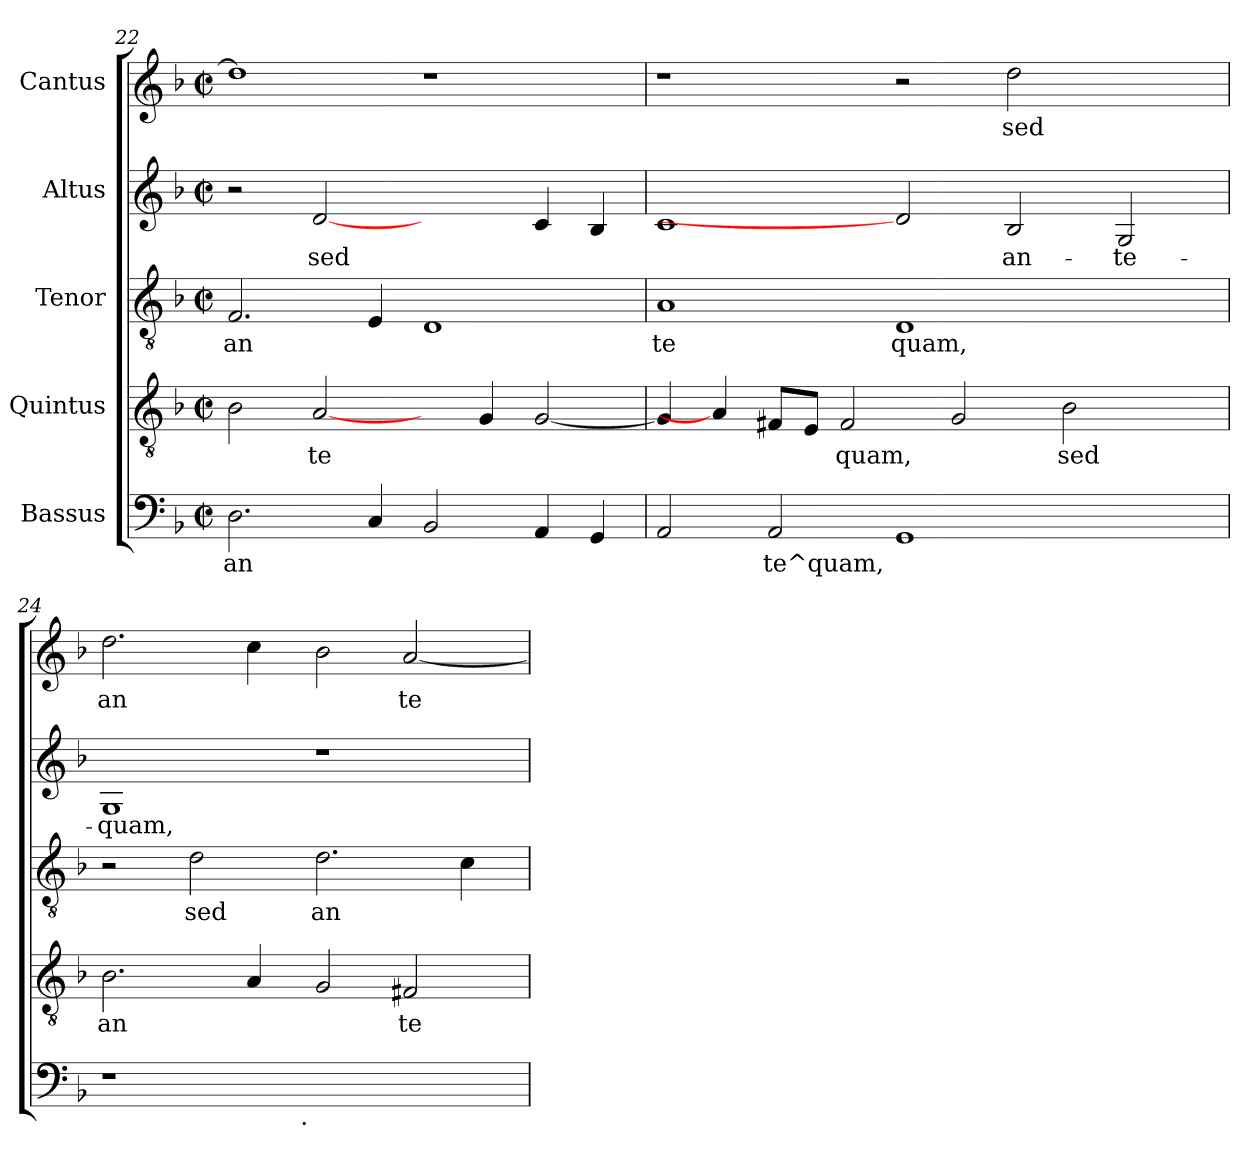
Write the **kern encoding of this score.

**kern	**text	**kern	**text	**kern	**text	**kern	**text	**kern	**text
*part5	*part5	*part4	*part4	*part3	*part3	*part2	*part2	*part1	*part1
*staff5	*staff5	*staff4	*staff4	*staff3	*staff3	*staff2	*staff2	*staff1	*staff1
*I"Bassus	*	*I"Quintus	*	*I"Tenor	*	*I"Altus	*	*I"Cantus	*
*clefF4	*	*clefGv2	*	*clefGv2	*	*clefG2	*	*clefG2	*
*k[b-]	*	*k[b-]	*	*k[b-]	*	*k[b-]	*	*k[b-]	*
*F:	*	*F:	*	*F:	*	*F:	*	*F:	*
*M2/2	*	*M2/2	*	*M2/2	*	*M2/2	*	*M2/2	*
*met(c|)	*	*met(c|)	*	*met(c|)	*	*met(c|)	*	*met(c|)	*
=22	=22	=22	=22	=22	=22	=22	=22	=22	=22
!	!LO:LY:b:cj	!	!LO:LY:b:cj	!	!LO:LY:b:cj	!	!	!	!LO:LY:b:cj
2.D\	an	2B-\	.	2.F/	an	2r	.	1dd]	.
!	!	!	!LO:LY:b:cj	!	!	!	!LO:LY:b:cj	!	!
.	.	[2A/	te	.	.	[2d	-sed	.	.
!	!LO:LY:b:cj	!	!	!	!LO:LY:b:cj	!	!	!	!
4C/	.	.	.	4E/	.	.	.	.	.
!	!LO:LY:b:cj	!	!	!	!LO:LY:b:cj	!	!	!	!
2BB-/	.	4ryy	.	1D	.	2ryy	.	1r	.
!	!	!	!LO:LY:b:cj	!	!	!	!	!	!
.	.	4G/	.	.	.	.	.	.	.
!	!LO:LY:b:cj	!	!LO:LY:b:cj	!	!	!	!LO:LY:b:cj	!	!
4AA/	.	[<2G/	.	.	.	4c/	.	.	.
!	!LO:LY:b:cj	!	!	!	!	!	!LO:LY:b:cj	!	!
4GG/	.	.	.	.	.	4B-/	.	.	.
=23	=23	=23	=23	=23	=23	=23	=23	=23	=23
!	!LO:LY:b:cj	!	!LO:LY:b:cj	!	!LO:LY:b:cj	!	!LO:LY:b:cj	!	!
2AA/	.	4G/]	.	1A	te	1c	.	1r	.
.	.	4A/]	.	.	.	.	.	.	.
!	!LO:LY:b:cj	!	!LO:LY:b:cj	!	!	!	!	!	!
2AA/	te^quam,	8F#/L	.	.	.	.	.	.	.
!	!	!	!LO:LY:b:cj	!	!	!	!	!	!
.	.	8E/J	.	.	.	.	.	.	.
!	!	!	!LO:LY:b:cj	!	!	!	!	!	!
.	.	2F#/	quam,	.	.	.	.	.	.
!	!LO:LY:b:cj	!	!	!	!LO:LY:b:cj	!	!	!	!
1GG	.	.	.	1D	quam,	2d]	.	2r	.
!	!	!	!LO:LY:b:cj	!	!	!	!	!	!
.	.	2G/	.	.	.	.	.	.	.
!	!	!	!	!	!	!	!LO:LY:b:cj	!	!LO:LY:b:cj
.	.	.	.	.	.	2B-/	an-	2dd\	sed
!	!	!	!LO:LY:b:cj	!	!	!	!	!	!
.	.	2B-\	sed	.	.	.	.	.	.
!	!	!	!	!	!	!	!LO:LY:b:cj	!	!
2ryy	.	.	.	2ryy	.	2G/	-te-	2ryy	.
.	.	4ryy	.	.	.	.	.	.	.
=24	=24	=24	=24	=24	=24	=24	=24	=24	=24
!	!	!	!LO:LY:b:cj	!	!	!	!LO:LY:b:cj	!	!LO:LY:b:cj
*^	*	*	*	*	*	*	*	*	*
1r	2ryy	.	2.B-\	an	2r	.	1G	-quam,	2.dd\	an
!	!	!	!	!	!	!LO:LY:b:cj	!	!	!	!
.	4...ryy	.	.	.	2d\	sed	.	.	.	.
!	!	!	!	!LO:LY:b:cj	!	!	!	!	!	!LO:LY:b:cj
.	.	.	4A/	.	.	.	.	.	4cc\	.
!	!LO:TX:b:t=.	!	!	!	!	!	!	!	!	!
.	1ryy	.	.	.	.	.	.	.	.	.
!	!	!	!	!LO:LY:b:cj	!	!LO:LY:b:cj	!	!	!	!LO:LY:b:cj
1ryy	.	.	2G/	.	2.d\	an	1r	.	2b-\	.
!	!	!	!	!LO:LY:b:cj	!	!	!	!	!	!LO:LY:b:cj
.	.	.	2F#X/	te	.	.	.	.	[<2a/	te
!	!	!	!	!	!	!LO:LY:b:cj	!	!	!	!
.	.	.	.	.	4c\	.	.	.	.	.
.	32ryy	.	.	.	.	.	.	.	.	.
*v	*v	*	*	*	*	*	*	*	*	*
=	=	=	=	=	=	=	=	=	=
*-	*-	*-	*-	*-	*-	*-	*-	*-	*-
